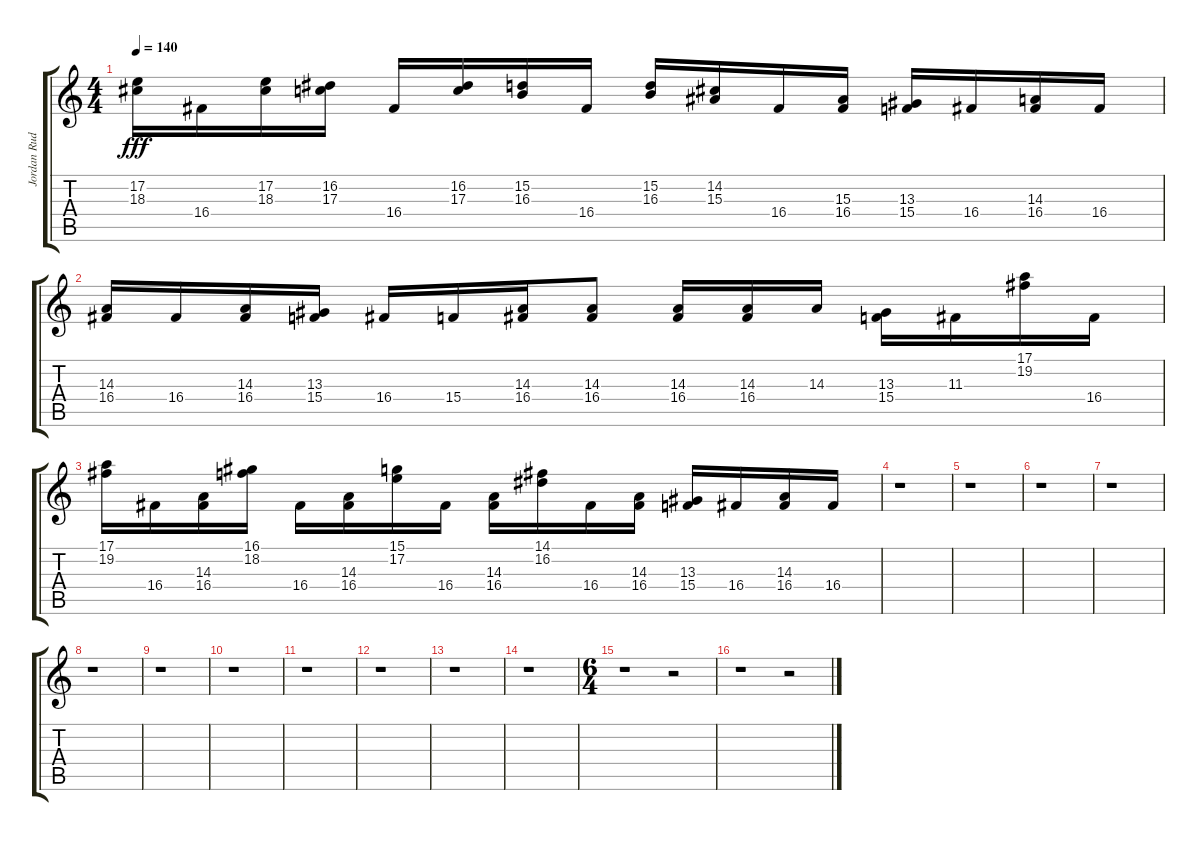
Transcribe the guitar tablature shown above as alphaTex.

\track ("Jordan Rudess Lead" "Jordan Rud") {instrument lead5charang}
\staff {score tabs}
\tuning (E4 B3 G3 D3 A2 E2) {hide}
\ts (4 4)
\tempo 140
\clef g2
\ks c
(17.2 18.3).16{dy fff} 16.4.16 (17.2 18.3).16 (16.2 17.3).16 16.4.16 (16.2 17.3).16 (15.2 16.3).16 16.4.16 (15.2 16.3).16 (14.2 15.3).16 16.4.16 (15.3 16.4).16 (13.3 15.4).16 16.4.16 (14.3 16.4).16 16.4.16 |
(14.3 16.4).16 16.4.16 (14.3 16.4).16 (13.3 15.4).16 16.4.16 15.4.16 (14.3 16.4).16 (14.3 16.4).8 (14.3 16.4).16 (14.3 16.4).16 14.3.16 (13.3 15.4).16 11.3.16 (17.1 19.2).16 16.4.16 |
(17.1 19.2).16 16.4.16 (14.3 16.4).16 (16.1 18.2).16 16.4.16 (14.3 16.4).16 (15.1 17.2).16 16.4.16 (14.3 16.4).16 (14.1 16.2).16 16.4.16 (14.3 16.4).16 (13.3 15.4).16 16.4.16 (14.3 16.4).16 16.4.16 |
r.1 |
r.1 |
r.1 |
r.1 |
r.1 |
r.1 |
r.1 |
r.1 |
r.1 |
r.1 |
r.1 |
\ts (6 4)
r.1 r.2 |
r.1 r.2
